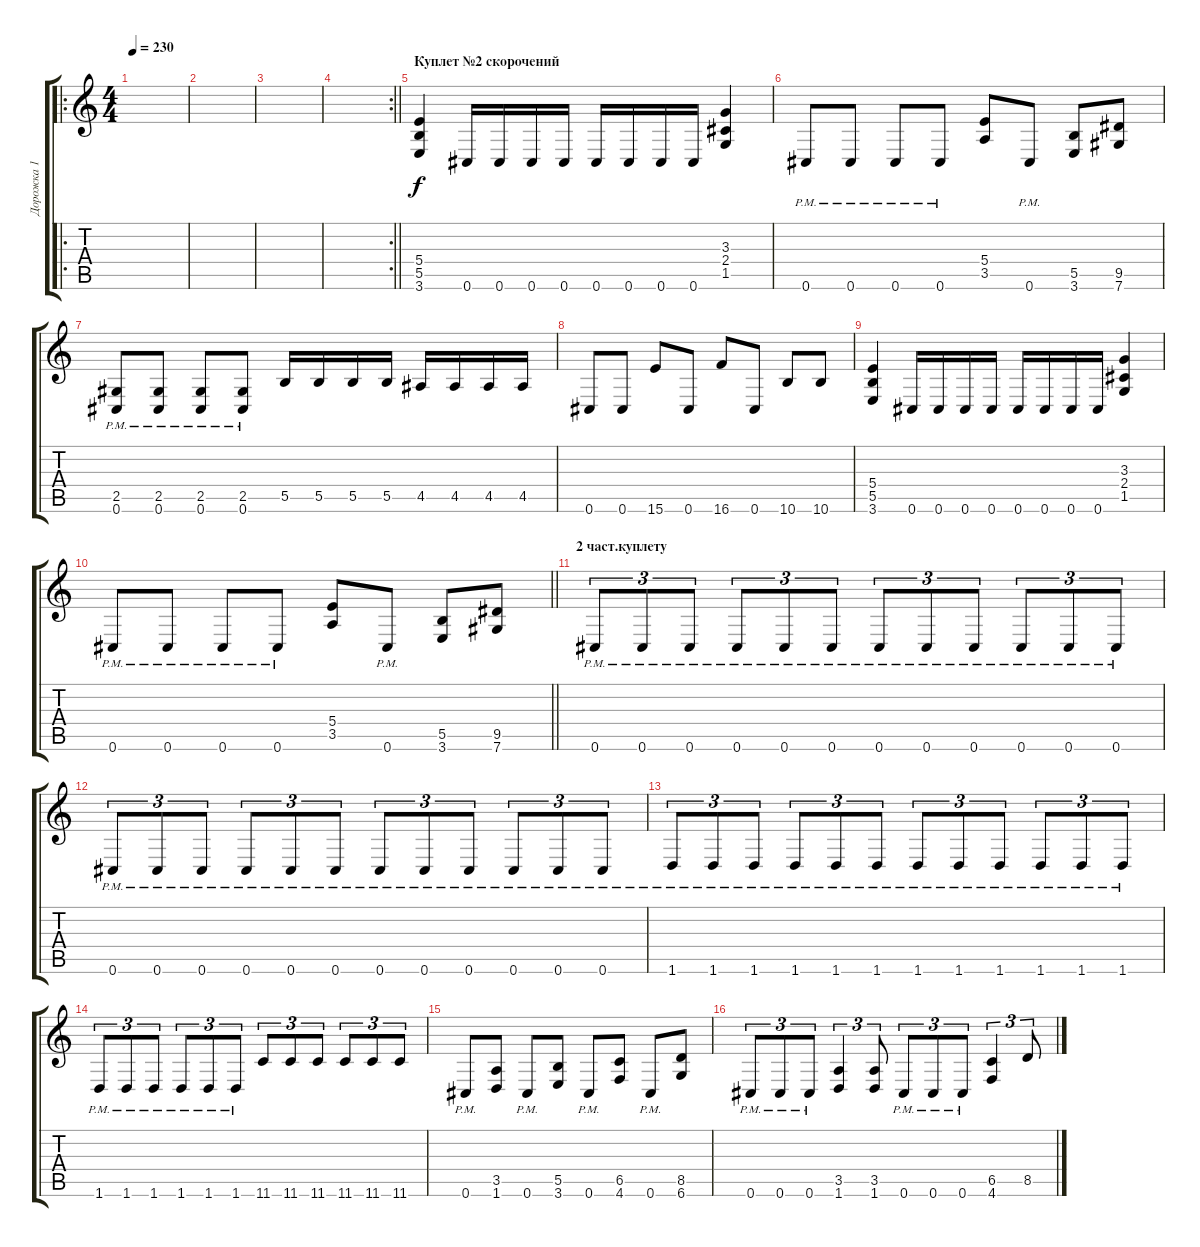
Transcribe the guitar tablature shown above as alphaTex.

\track ("Дорожка 1" "Дорожка 1") {instrument distortionguitar}
\staff {score tabs}
\tuning (Db4 Ab3 E3 B2 Gb2 Db2) {hide}
\ro
\ts (4 4)
\tempo 230
\clef g2
\ks c
|
|
|
\rc 2
\barLineRight lightlight
|
\section ("" "Куплет №2 скорочений")
(5.4 5.5 3.6).4 0.6.16 0.6.16 0.6.16 0.6.16 0.6.16 0.6.16 0.6.16 0.6.16 (3.3 2.4 1.5).4 |
0.6{pm}.8 0.6{pm}.8 0.6{pm}.8 0.6{pm}.8 (5.4 3.5).8 0.6{pm}.8 (5.5 3.6).8 (9.5 7.6).8 |
(2.5{pm} 0.6{pm}).8 (2.5{pm} 0.6{pm}).8 (2.5{pm} 0.6{pm}).8 (2.5{pm} 0.6{pm}).8 5.5.16 5.5.16 5.5.16 5.5.16 4.5.16 4.5.16 4.5.16 4.5.16 |
0.6.8 0.6.8 15.6.8 0.6.8 16.6.8 0.6.8 10.6.8 10.6.8 |
(5.4 5.5 3.6).4 0.6.16 0.6.16 0.6.16 0.6.16 0.6.16 0.6.16 0.6.16 0.6.16 (3.3 2.4 1.5).4 |
\barLineRight lightlight
0.6{pm}.8 0.6{pm}.8 0.6{pm}.8 0.6{pm}.8 (5.4 3.5).8 0.6{pm}.8 (5.5 3.6).8 (9.5 7.6).8 |
\section ("" "2 част.куплету")
0.6{pm}.8{tu (3 2)} 0.6{pm}.8{tu (3 2)} 0.6{pm}.8{tu (3 2)} 0.6{pm}.8{tu (3 2)} 0.6{pm}.8{tu (3 2)} 0.6{pm}.8{tu (3 2)} 0.6{pm}.8{tu (3 2)} 0.6{pm}.8{tu (3 2)} 0.6{pm}.8{tu (3 2)} 0.6{pm}.8{tu (3 2)} 0.6{pm}.8{tu (3 2)} 0.6{pm}.8{tu (3 2)} |
0.6{pm}.8{tu (3 2)} 0.6{pm}.8{tu (3 2)} 0.6{pm}.8{tu (3 2)} 0.6{pm}.8{tu (3 2)} 0.6{pm}.8{tu (3 2)} 0.6{pm}.8{tu (3 2)} 0.6{pm}.8{tu (3 2)} 0.6{pm}.8{tu (3 2)} 0.6{pm}.8{tu (3 2)} 0.6{pm}.8{tu (3 2)} 0.6{pm}.8{tu (3 2)} 0.6{pm}.8{tu (3 2)} |
1.6{pm}.8{tu (3 2)} 1.6{pm}.8{tu (3 2)} 1.6{pm}.8{tu (3 2)} 1.6{pm}.8{tu (3 2)} 1.6{pm}.8{tu (3 2)} 1.6{pm}.8{tu (3 2)} 1.6{pm}.8{tu (3 2)} 1.6{pm}.8{tu (3 2)} 1.6{pm}.8{tu (3 2)} 1.6{pm}.8{tu (3 2)} 1.6{pm}.8{tu (3 2)} 1.6{pm}.8{tu (3 2)} |
1.6{pm}.8{tu (3 2)} 1.6{pm}.8{tu (3 2)} 1.6{pm}.8{tu (3 2)} 1.6{pm}.8{tu (3 2)} 1.6{pm}.8{tu (3 2)} 1.6{pm}.8{tu (3 2)} 11.6.8{tu (3 2)} 11.6.8{tu (3 2)} 11.6.8{tu (3 2)} 11.6.8{tu (3 2)} 11.6.8{tu (3 2)} 11.6.8{tu (3 2)} |
0.6{pm}.8 (3.5 1.6).8 0.6{pm}.8 (5.5 3.6).8 0.6{pm}.8 (6.5 4.6).8 0.6{pm}.8 (8.5 6.6).8 |
0.6{pm}.8{tu (3 2)} 0.6{pm}.8{tu (3 2)} 0.6{pm}.8{tu (3 2)} (3.5 1.6).4{tu (3 2)} (3.5 1.6).8{tu (3 2)} 0.6{pm}.8{tu (3 2)} 0.6{pm}.8{tu (3 2)} 0.6{pm}.8{tu (3 2)} (6.5 4.6).4{tu (3 2)} 8.5.8{tu (3 2)}
